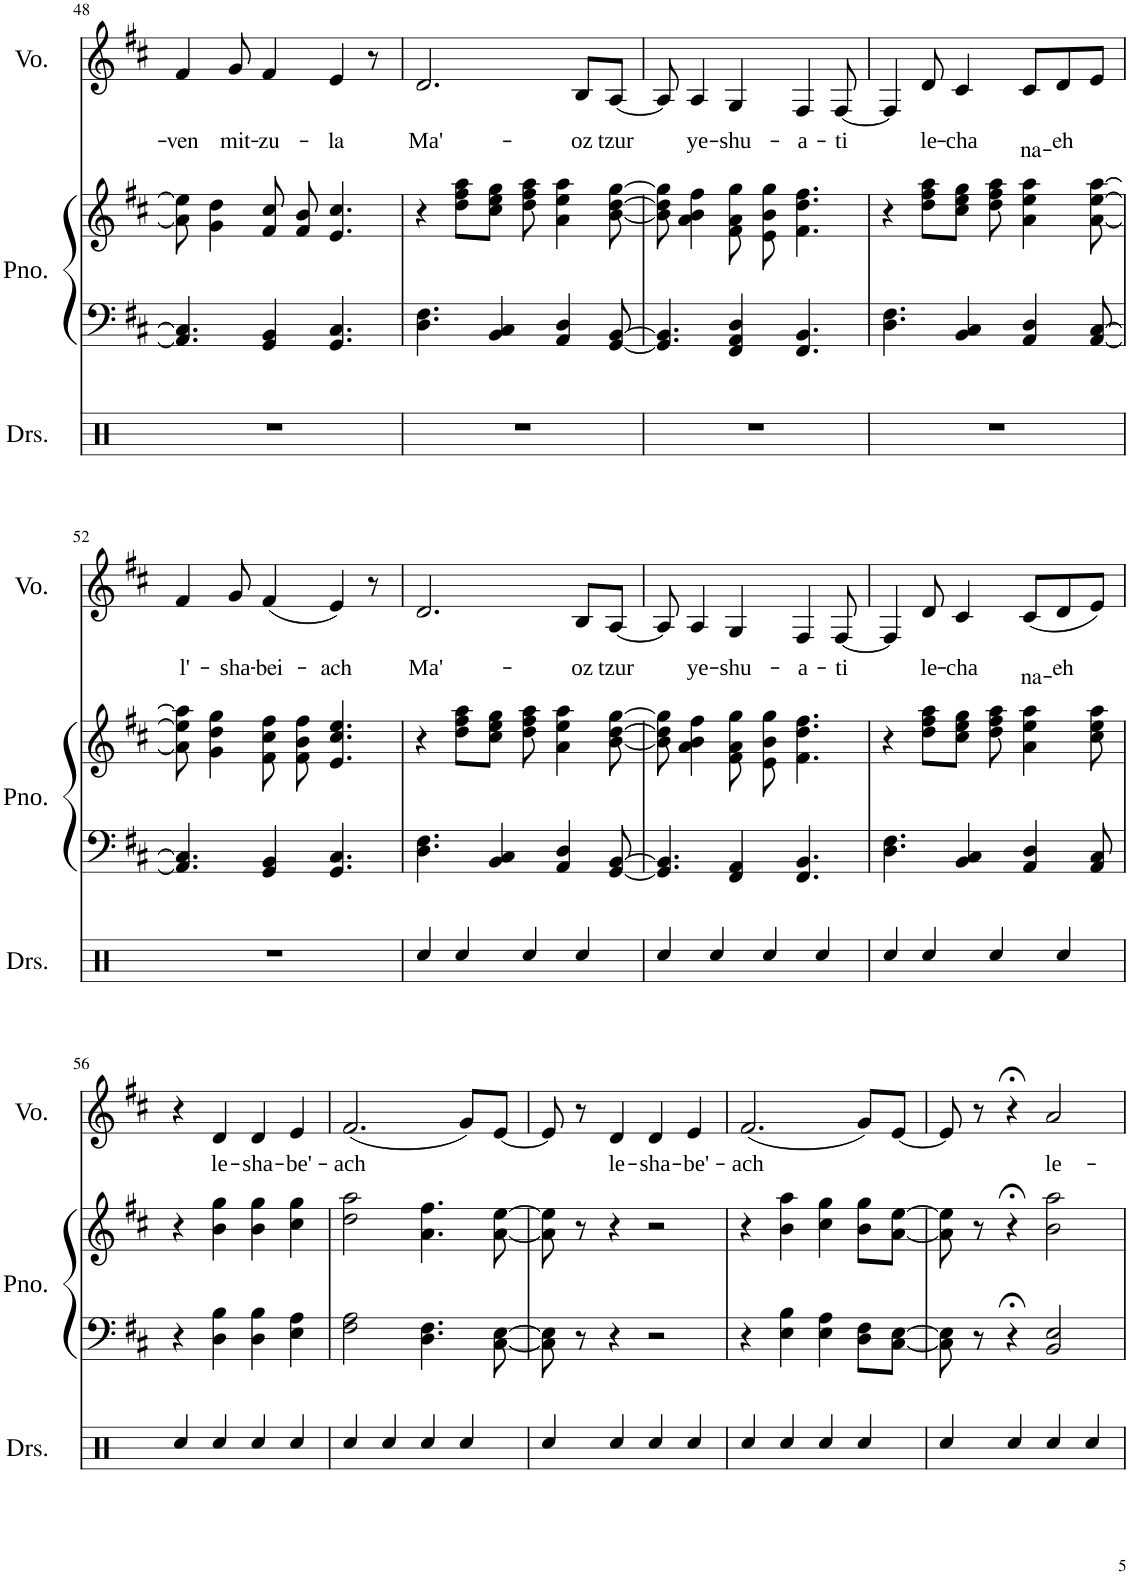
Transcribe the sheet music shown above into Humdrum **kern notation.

**kern	**kern	**kern	**kern	**text
*part3	*part2	*part2	*part1	*part1
*staff4	*staff3	*staff2	*staff1	*staff1
*I"Drumset	*I"Piano	*	*I"Voice	*
*I'Drs.	*I'Pno.	*	*I'Vo.	*
!!LO:PB:g=z
*clefX	*clefF4	*clefG2	*clefG2	*
*k[]	*k[f#c#]	*k[f#c#]	*k[f#c#]	*
*M4/4	*M4/4	*M4/4	*M4/4	*
=48	=48	=48	=48	=48
!	!	!	!	!LO:LY:b
1r	4.AA/] 4.C#/]	8a\] 8ee\]	4f#/	-ven
.	.	4g\ 4dd\	.	.
!	!	!	!	!LO:LY:b
.	.	.	8g/	mit-
!	!	!	!	!LO:LY:b
.	4GG/ 4BB/	8f#/ 8cc#/	4f#/	-zu-
.	.	8f#/ 8b/	.	.
!	!	!	!	!LO:LY:b
.	4.GG/ 4.C#/	4.e/ 4.cc#/	4e/	-la
.	.	.	8r	.
=49	=49	=49	=49	=49
!	!	!	!	!LO:LY:b
1r	4.D\ 4.F#\	4r	2.d/	Ma'-
.	.	8dd\ 8ff#\ 8aa\L	.	.
.	4BB/ 4C#/	8cc#\ 8ee\ 8gg\J	.	.
.	.	8dd\ 8ff#\ 8aa\	.	.
.	4AA/ 4D/	4a\ 4ee\ 4aa\	.	.
!	!	!	!	!LO:LY:b
.	.	.	8B/L	-oz
!	!	!	!	!LO:LY:b
.	[8GG/ [8BB/	[8b\ [8dd\ [8gg\	[8A/J	tzur
=50	=50	=50	=50	=50
1r	4.GG/] 4.BB/]	8b\] 8dd\] 8gg\]	8A/]	.
!	!	!	!	!LO:LY:b
.	.	4a\ 4b\ 4ff#\	4A/	ye-
!	!	!	!	!LO:LY:b
.	4FF#/ 4AA/ 4D/	8f#\ 8a\ 8gg\	4G/	-shu-
.	.	8e\ 8b\ 8gg\	.	.
!	!	!	!	!LO:LY:b
.	4.FF#/ 4.BB/	4.f#\ 4.dd\ 4.ff#\	4F#/	-a-
!	!	!	!	!LO:LY:b
.	.	.	[8F#/	-ti
=51	=51	=51	=51	=51
1r	4.D\ 4.F#\	4r	4F#/]	.
!	!	!	!	!LO:LY:b
.	.	8dd\ 8ff#\ 8aa\L	8d/	le-
!	!	!	!	!LO:LY:b
.	4BB/ 4C#/	8cc#\ 8ee\ 8gg\J	4c#/	-cha
.	.	8dd\ 8ff#\ 8aa\	.	.
!	!	!	!	!LO:LY:b
.	4AA/ 4D/	4a\ 4ee\ 4aa\	8c#/L	na-
!	!	!	!	!LO:LY:b
.	.	.	8d/	-eh
.	[8AA/ [8C#/	[8a\ [8ee\ [8aa\	8e/J	.
!!LO:LB:g=z
=52	=52	=52	=52	=52
!	!	!	!	!LO:LY:b
1r	4.AA/] 4.C#/]	8a\] 8ee\] 8aa\]	4f#/	l'-
.	.	4g\ 4dd\ 4gg\	.	.
!	!	!	!	!LO:LY:b
.	.	.	8g/	-sha-
!	!	!	!	!LO:LY:b
.	4GG/ 4BB/	8f#\ 8cc#\ 8ff#\	(4f#/	-bei-
.	.	8f#\ 8b\ 8ff#\	.	.
!	!	!	!	!LO:LY:b
.	4.GG/ 4.C#/	4.e/ 4.cc#/ 4.ee/	4e/)	-ach
.	.	.	8r	.
=53	=53	=53	=53	=53
!	!	!	!	!LO:LY:b
4Rcc/	4.D\ 4.F#\	4r	2.d/	Ma'-
4Rcc/	.	8dd\ 8ff#\ 8aa\L	.	.
.	4BB/ 4C#/	8cc#\ 8ee\ 8gg\J	.	.
4Rcc/	.	8dd\ 8ff#\ 8aa\	.	.
.	4AA/ 4D/	4a\ 4ee\ 4aa\	.	.
!	!	!	!	!LO:LY:b
4Rcc/	.	.	8B/L	-oz
!	!	!	!	!LO:LY:b
.	[8GG/ [8BB/	[8b\ [8dd\ [8gg\	[8A/J	tzur
=54	=54	=54	=54	=54
4Rcc/	4.GG/] 4.BB/]	8b\] 8dd\] 8gg\]	8A/]	.
!	!	!	!	!LO:LY:b
.	.	4a\ 4b\ 4ff#\	4A/	ye-
4Rcc/	.	.	.	.
!	!	!	!	!LO:LY:b
.	4FF#/ 4AA/	8f#\ 8a\ 8gg\	4G/	-shu-
4Rcc/	.	8e\ 8b\ 8gg\	.	.
!	!	!	!	!LO:LY:b
.	4.FF#/ 4.BB/	4.f#\ 4.dd\ 4.ff#\	4F#/	-a-
4Rcc/	.	.	.	.
!	!	!	!	!LO:LY:b
.	.	.	[8F#/	-ti
=55	=55	=55	=55	=55
4Rcc/	4.D\ 4.F#\	4r	4F#/]	.
!	!	!	!	!LO:LY:b
4Rcc/	.	8dd\ 8ff#\ 8aa\L	8d/	le-
!	!	!	!	!LO:LY:b
.	4BB/ 4C#/	8cc#\ 8ee\ 8gg\J	4c#/	-cha
4Rcc/	.	8dd\ 8ff#\ 8aa\	.	.
!	!	!	!	!LO:LY:b
.	4AA/ 4D/	4a\ 4ee\ 4aa\	(8c#/L	na-
!	!	!	!	!LO:LY:b
4Rcc/	.	.	8d/	-eh
.	8AA/ 8C#/	8cc#\ 8ee\ 8aa\	8e/J)	.
!!LO:LB:g=z
=56	=56	=56	=56	=56
4Rcc/	4r	4r	4r	.
!	!	!	!	!LO:LY:b
4Rcc/	4D\ 4B\	4b\ 4gg\	4d/	le-
!	!	!	!	!LO:LY:b
4Rcc/	4D\ 4B\	4b\ 4gg\	4d/	-sha-
!	!	!	!	!LO:LY:b
4Rcc/	4E\ 4A\	4cc#\ 4gg\	4e/	-be'-
=57	=57	=57	=57	=57
!	!	!	!	!LO:LY:b
4Rcc/	2F#\ 2A\	2dd\ 2aa\	(2.f#/	-ach
4Rcc/	.	.	.	.
4Rcc/	4.D\ 4.F#\	4.a\ 4.ff#\	.	.
4Rcc/	.	.	8g/L)	.
.	[8C#\ [8E\	[8a\ [8ee\	[8e/J	.
=58	=58	=58	=58	=58
4Rcc/	8C#\] 8E\]	8a\] 8ee\]	8e/]	.
.	8r	8r	8r	.
!	!	!	!	!LO:LY:b
4Rcc/	4r	4r	4d/	le-
!	!	!	!	!LO:LY:b
4Rcc/	2r	2r	4d/	-sha-
!	!	!	!	!LO:LY:b
4Rcc/	.	.	4e/	-be'-
=59	=59	=59	=59	=59
!	!	!	!	!LO:LY:b
4Rcc/	4r	4r	(2.f#/	-ach
4Rcc/	4E\ 4B\	4b\ 4aa\	.	.
4Rcc/	4E\ 4A\	4cc#\ 4gg\	.	.
4Rcc/	8D\ 8F#\L	8b\ 8gg\L	8g/L)	.
.	[8C#\ [8E\J	[8a\ [8ee\J	[8e/J	.
=60	=60	=60	=60	=60
4Rcc/	8C#\] 8E\]	8a\] 8ee\]	8e/]	.
.	8r	8r	8r	.
4Rcc/	4r;<	4r;<	4r;<	.
!	!	!	!	!LO:LY:b
4Rcc/	2BB/ 2E/	2b\ 2aa\	2a/	le-
4Rcc/	.	.	.	.
=	=	=	=	=
*-	*-	*-	*-	*-
